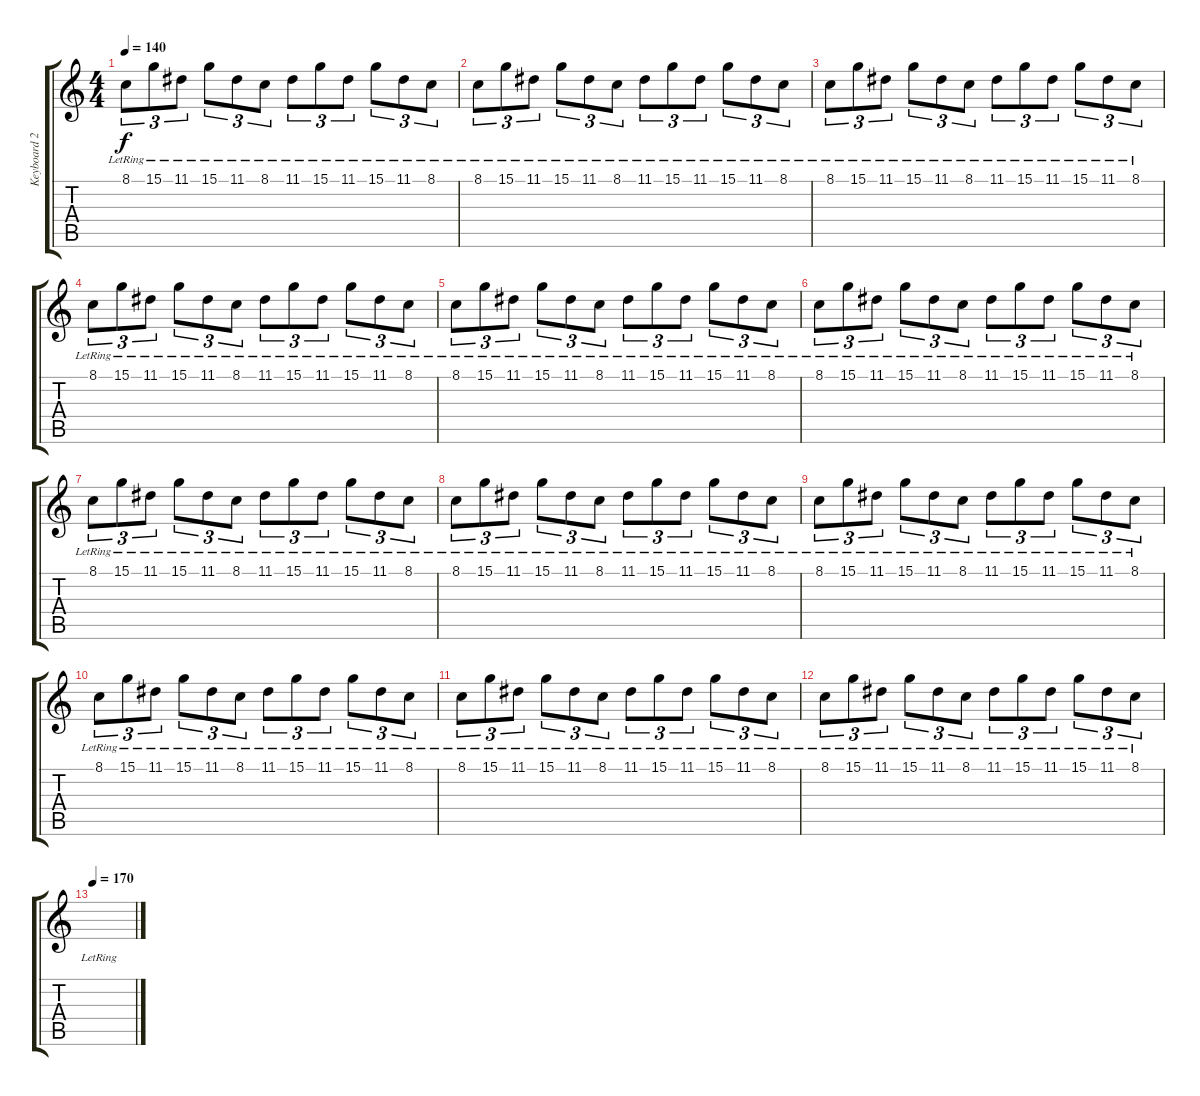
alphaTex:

\track ("Keyboard 2 - Mustis" "Keyboard 2") {instrument musicbox}
\staff {score tabs}
\tuning (E4 B3 G3 D3 A2 E2) {hide}
\ts (4 4)
\tempo 140
\clef g2
\ks c
8.1{lr}.8{tu (3 2) dy f} 15.1{lr}.8{tu (3 2)} 11.1{lr}.8{tu (3 2)} 15.1{lr}.8{tu (3 2)} 11.1{lr}.8{tu (3 2)} 8.1{lr}.8{tu (3 2)} 11.1{lr}.8{tu (3 2)} 15.1{lr}.8{tu (3 2)} 11.1{lr}.8{tu (3 2)} 15.1{lr}.8{tu (3 2)} 11.1{lr}.8{tu (3 2)} 8.1{lr}.8{tu (3 2)} |
8.1{lr}.8{tu (3 2)} 15.1{lr}.8{tu (3 2)} 11.1{lr}.8{tu (3 2)} 15.1{lr}.8{tu (3 2)} 11.1{lr}.8{tu (3 2)} 8.1{lr}.8{tu (3 2)} 11.1{lr}.8{tu (3 2)} 15.1{lr}.8{tu (3 2)} 11.1{lr}.8{tu (3 2)} 15.1{lr}.8{tu (3 2)} 11.1{lr}.8{tu (3 2)} 8.1{lr}.8{tu (3 2)} |
8.1{lr}.8{tu (3 2)} 15.1{lr}.8{tu (3 2)} 11.1{lr}.8{tu (3 2)} 15.1{lr}.8{tu (3 2)} 11.1{lr}.8{tu (3 2)} 8.1{lr}.8{tu (3 2)} 11.1{lr}.8{tu (3 2)} 15.1{lr}.8{tu (3 2)} 11.1{lr}.8{tu (3 2)} 15.1{lr}.8{tu (3 2)} 11.1{lr}.8{tu (3 2)} 8.1{lr}.8{tu (3 2)} |
8.1{lr}.8{tu (3 2)} 15.1{lr}.8{tu (3 2)} 11.1{lr}.8{tu (3 2)} 15.1{lr}.8{tu (3 2)} 11.1{lr}.8{tu (3 2)} 8.1{lr}.8{tu (3 2)} 11.1{lr}.8{tu (3 2)} 15.1{lr}.8{tu (3 2)} 11.1{lr}.8{tu (3 2)} 15.1{lr}.8{tu (3 2)} 11.1{lr}.8{tu (3 2)} 8.1{lr}.8{tu (3 2)} |
8.1{lr}.8{tu (3 2)} 15.1{lr}.8{tu (3 2)} 11.1{lr}.8{tu (3 2)} 15.1{lr}.8{tu (3 2)} 11.1{lr}.8{tu (3 2)} 8.1{lr}.8{tu (3 2)} 11.1{lr}.8{tu (3 2)} 15.1{lr}.8{tu (3 2)} 11.1{lr}.8{tu (3 2)} 15.1{lr}.8{tu (3 2)} 11.1{lr}.8{tu (3 2)} 8.1{lr}.8{tu (3 2)} |
8.1{lr}.8{tu (3 2)} 15.1{lr}.8{tu (3 2)} 11.1{lr}.8{tu (3 2)} 15.1{lr}.8{tu (3 2)} 11.1{lr}.8{tu (3 2)} 8.1{lr}.8{tu (3 2)} 11.1{lr}.8{tu (3 2)} 15.1{lr}.8{tu (3 2)} 11.1{lr}.8{tu (3 2)} 15.1{lr}.8{tu (3 2)} 11.1{lr}.8{tu (3 2)} 8.1{lr}.8{tu (3 2)} |
8.1{lr}.8{tu (3 2)} 15.1{lr}.8{tu (3 2)} 11.1{lr}.8{tu (3 2)} 15.1{lr}.8{tu (3 2)} 11.1{lr}.8{tu (3 2)} 8.1{lr}.8{tu (3 2)} 11.1{lr}.8{tu (3 2)} 15.1{lr}.8{tu (3 2)} 11.1{lr}.8{tu (3 2)} 15.1{lr}.8{tu (3 2)} 11.1{lr}.8{tu (3 2)} 8.1{lr}.8{tu (3 2)} |
8.1{lr}.8{tu (3 2)} 15.1{lr}.8{tu (3 2)} 11.1{lr}.8{tu (3 2)} 15.1{lr}.8{tu (3 2)} 11.1{lr}.8{tu (3 2)} 8.1{lr}.8{tu (3 2)} 11.1{lr}.8{tu (3 2)} 15.1{lr}.8{tu (3 2)} 11.1{lr}.8{tu (3 2)} 15.1{lr}.8{tu (3 2)} 11.1{lr}.8{tu (3 2)} 8.1{lr}.8{tu (3 2)} |
8.1{lr}.8{tu (3 2)} 15.1{lr}.8{tu (3 2)} 11.1{lr}.8{tu (3 2)} 15.1{lr}.8{tu (3 2)} 11.1{lr}.8{tu (3 2)} 8.1{lr}.8{tu (3 2)} 11.1{lr}.8{tu (3 2)} 15.1{lr}.8{tu (3 2)} 11.1{lr}.8{tu (3 2)} 15.1{lr}.8{tu (3 2)} 11.1{lr}.8{tu (3 2)} 8.1{lr}.8{tu (3 2)} |
8.1{lr}.8{tu (3 2)} 15.1{lr}.8{tu (3 2)} 11.1{lr}.8{tu (3 2)} 15.1{lr}.8{tu (3 2)} 11.1{lr}.8{tu (3 2)} 8.1{lr}.8{tu (3 2)} 11.1{lr}.8{tu (3 2)} 15.1{lr}.8{tu (3 2)} 11.1{lr}.8{tu (3 2)} 15.1{lr}.8{tu (3 2)} 11.1{lr}.8{tu (3 2)} 8.1{lr}.8{tu (3 2)} |
8.1{lr}.8{tu (3 2)} 15.1{lr}.8{tu (3 2)} 11.1{lr}.8{tu (3 2)} 15.1{lr}.8{tu (3 2)} 11.1{lr}.8{tu (3 2)} 8.1{lr}.8{tu (3 2)} 11.1{lr}.8{tu (3 2)} 15.1{lr}.8{tu (3 2)} 11.1{lr}.8{tu (3 2)} 15.1{lr}.8{tu (3 2)} 11.1{lr}.8{tu (3 2)} 8.1{lr}.8{tu (3 2)} |
8.1{lr}.8{tu (3 2)} 15.1{lr}.8{tu (3 2)} 11.1{lr}.8{tu (3 2)} 15.1{lr}.8{tu (3 2)} 11.1{lr}.8{tu (3 2)} 8.1{lr}.8{tu (3 2)} 11.1{lr}.8{tu (3 2)} 15.1{lr}.8{tu (3 2)} 11.1{lr}.8{tu (3 2)} 15.1{lr}.8{tu (3 2)} 11.1{lr}.8{tu (3 2)} 8.1{lr}.8{tu (3 2)} |
\tempo 170
